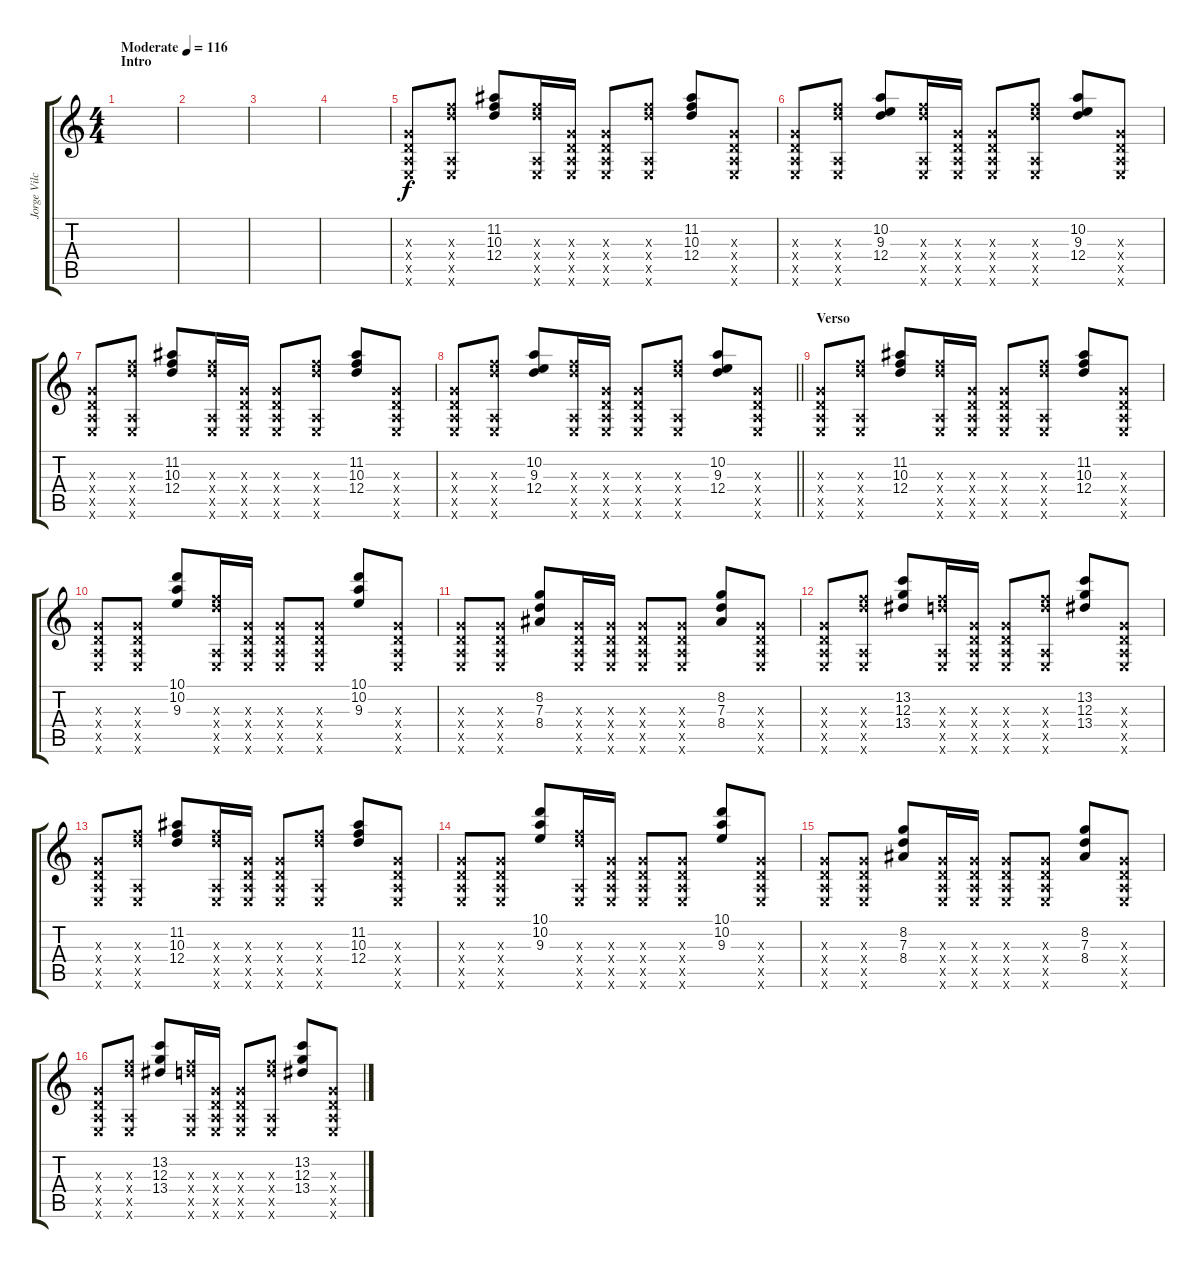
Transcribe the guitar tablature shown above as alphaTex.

\track ("Jorge Vilchis (Guitarra)" "Jorge Vilc") {instrument electricguitarclean}
\staff {score tabs}
\tuning (E4 B3 G3 D3 A2 E2) {hide}
\ts (4 4)
\section ("" "Intro")
\tempo (116 "Moderate")
\clef g2
\ks c
|
|
|
|
(0.3{x} 0.4{x} 0.5{x} 0.6{x}).8 (10.3{x} 12.4{x} 0.5{x} 0.6{x}).8 (11.2 10.3 12.4).8 (10.3{x} 12.4{x} 0.5{x} 0.6{x}).16 (0.3{x} 0.4{x} 0.5{x} 0.6{x}).16 (0.3{x} 0.4{x} 0.5{x} 0.6{x}).8 (10.3{x} 12.4{x} 0.5{x} 0.6{x}).8 (11.2 10.3 12.4).8 (0.3{x} 0.4{x} 0.5{x} 0.6{x}).8 |
(0.3{x} 0.4{x} 0.5{x} 0.6{x}).8 (10.3{x} 12.4{x} 0.5{x} 0.6{x}).8 (10.2 9.3 12.4).8 (10.3{x} 12.4{x} 0.5{x} 0.6{x}).16 (0.3{x} 0.4{x} 0.5{x} 0.6{x}).16 (0.3{x} 0.4{x} 0.5{x} 0.6{x}).8 (10.3{x} 12.4{x} 0.5{x} 0.6{x}).8 (10.2 9.3 12.4).8 (0.3{x} 0.4{x} 0.5{x} 0.6{x}).8 |
(0.3{x} 0.4{x} 0.5{x} 0.6{x}).8 (10.3{x} 12.4{x} 0.5{x} 0.6{x}).8 (11.2 10.3 12.4).8 (10.3{x} 12.4{x} 0.5{x} 0.6{x}).16 (0.3{x} 0.4{x} 0.5{x} 0.6{x}).16 (0.3{x} 0.4{x} 0.5{x} 0.6{x}).8 (10.3{x} 12.4{x} 0.5{x} 0.6{x}).8 (11.2 10.3 12.4).8 (0.3{x} 0.4{x} 0.5{x} 0.6{x}).8 |
\barLineRight lightlight
(0.3{x} 0.4{x} 0.5{x} 0.6{x}).8 (10.3{x} 12.4{x} 0.5{x} 0.6{x}).8 (10.2 9.3 12.4).8 (10.3{x} 12.4{x} 0.5{x} 0.6{x}).16 (0.3{x} 0.4{x} 0.5{x} 0.6{x}).16 (0.3{x} 0.4{x} 0.5{x} 0.6{x}).8 (10.3{x} 12.4{x} 0.5{x} 0.6{x}).8 (10.2 9.3 12.4).8 (0.3{x} 0.4{x} 0.5{x} 0.6{x}).8 |
\section ("" "Verso")
(0.3{x} 0.4{x} 0.5{x} 0.6{x}).8 (10.3{x} 12.4{x} 0.5{x} 0.6{x}).8 (11.2 10.3 12.4).8 (10.3{x} 12.4{x} 0.5{x} 0.6{x}).16 (0.3{x} 0.4{x} 0.5{x} 0.6{x}).16 (0.3{x} 0.4{x} 0.5{x} 0.6{x}).8 (10.3{x} 12.4{x} 0.5{x} 0.6{x}).8 (11.2 10.3 12.4).8 (0.3{x} 0.4{x} 0.5{x} 0.6{x}).8 |
(0.3{x} 0.4{x} 0.5{x} 0.6{x}).8 (0.3{x} 0.4{x} 0.5{x} 0.6{x}).8 (10.1 10.2 9.3).8 (10.3{x} 12.4{x} 0.5{x} 0.6{x}).16 (0.3{x} 0.4{x} 0.5{x} 0.6{x}).16 (0.3{x} 0.4{x} 0.5{x} 0.6{x}).8 (0.3{x} 0.4{x} 0.5{x} 0.6{x}).8 (10.1 10.2 9.3).8 (0.3{x} 0.4{x} 0.5{x} 0.6{x}).8 |
(0.3{x} 0.4{x} 0.5{x} 0.6{x}).8 (0.3{x} 0.4{x} 0.5{x} 0.6{x}).8 (8.2 7.3 8.4).8 (0.3{x} 0.4{x} 0.5{x} 0.6{x}).16 (0.3{x} 0.4{x} 0.5{x} 0.6{x}).16 (0.3{x} 0.4{x} 0.5{x} 0.6{x}).8 (0.3{x} 0.4{x} 0.5{x} 0.6{x}).8 (8.2 7.3 8.4).8 (0.3{x} 0.4{x} 0.5{x} 0.6{x}).8 |
(0.3{x} 0.4{x} 0.5{x} 0.6{x}).8 (10.3{x} 12.4{x} 0.5{x} 0.6{x}).8 (13.2 12.3 13.4).8 (10.3{x} 12.4{x} 0.5{x} 0.6{x}).16 (0.3{x} 0.4{x} 0.5{x} 0.6{x}).16 (0.3{x} 0.4{x} 0.5{x} 0.6{x}).8 (10.3{x} 12.4{x} 0.5{x} 0.6{x}).8 (13.2 12.3 13.4).8 (0.3{x} 0.4{x} 0.5{x} 0.6{x}).8 |
(0.3{x} 0.4{x} 0.5{x} 0.6{x}).8 (10.3{x} 12.4{x} 0.5{x} 0.6{x}).8 (11.2 10.3 12.4).8 (10.3{x} 12.4{x} 0.5{x} 0.6{x}).16 (0.3{x} 0.4{x} 0.5{x} 0.6{x}).16 (0.3{x} 0.4{x} 0.5{x} 0.6{x}).8 (10.3{x} 12.4{x} 0.5{x} 0.6{x}).8 (11.2 10.3 12.4).8 (0.3{x} 0.4{x} 0.5{x} 0.6{x}).8 |
(0.3{x} 0.4{x} 0.5{x} 0.6{x}).8 (0.3{x} 0.4{x} 0.5{x} 0.6{x}).8 (10.1 10.2 9.3).8 (10.3{x} 12.4{x} 0.5{x} 0.6{x}).16 (0.3{x} 0.4{x} 0.5{x} 0.6{x}).16 (0.3{x} 0.4{x} 0.5{x} 0.6{x}).8 (0.3{x} 0.4{x} 0.5{x} 0.6{x}).8 (10.1 10.2 9.3).8 (0.3{x} 0.4{x} 0.5{x} 0.6{x}).8 |
(0.3{x} 0.4{x} 0.5{x} 0.6{x}).8 (0.3{x} 0.4{x} 0.5{x} 0.6{x}).8 (8.2 7.3 8.4).8 (0.3{x} 0.4{x} 0.5{x} 0.6{x}).16 (0.3{x} 0.4{x} 0.5{x} 0.6{x}).16 (0.3{x} 0.4{x} 0.5{x} 0.6{x}).8 (0.3{x} 0.4{x} 0.5{x} 0.6{x}).8 (8.2 7.3 8.4).8 (0.3{x} 0.4{x} 0.5{x} 0.6{x}).8 |
(0.3{x} 0.4{x} 0.5{x} 0.6{x}).8 (10.3{x} 12.4{x} 0.5{x} 0.6{x}).8 (13.2 12.3 13.4).8 (10.3{x} 12.4{x} 0.5{x} 0.6{x}).16 (0.3{x} 0.4{x} 0.5{x} 0.6{x}).16 (0.3{x} 0.4{x} 0.5{x} 0.6{x}).8 (10.3{x} 12.4{x} 0.5{x} 0.6{x}).8 (13.2 12.3 13.4).8 (0.3{x} 0.4{x} 0.5{x} 0.6{x}).8
